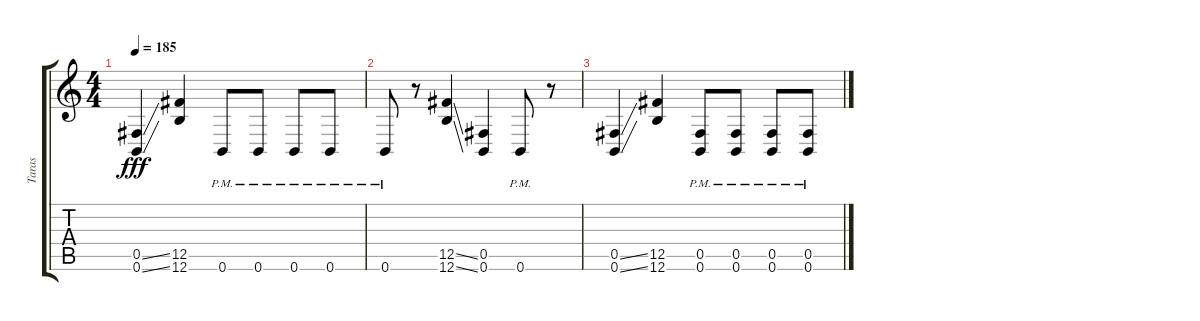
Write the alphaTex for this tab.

\track ("Taras" "Taras") {instrument overdrivenguitar}
\staff {score tabs}
\tuning (Db4 Ab3 E3 B2 Gb2 B1) {hide}
\ts (4 4)
\tempo 185
\clef g2
\ks c
(0.5{ss} 0.6{ss}).4{dy fff} (12.5 12.6).4 0.6{pm}.8 0.6{pm}.8 0.6{pm}.8 0.6{pm}.8 |
0.6{pm}.8 r.8 (12.5{ss} 12.6{ss}).4 (0.5 0.6).4 0.6{pm}.8 r.8 |
(0.5{ss} 0.6{ss}).4 (12.5 12.6).4 (0.5{pm} 0.6{pm}).8 (0.5{pm} 0.6{pm}).8 (0.5{pm} 0.6{pm}).8 (0.5{pm} 0.6).8
